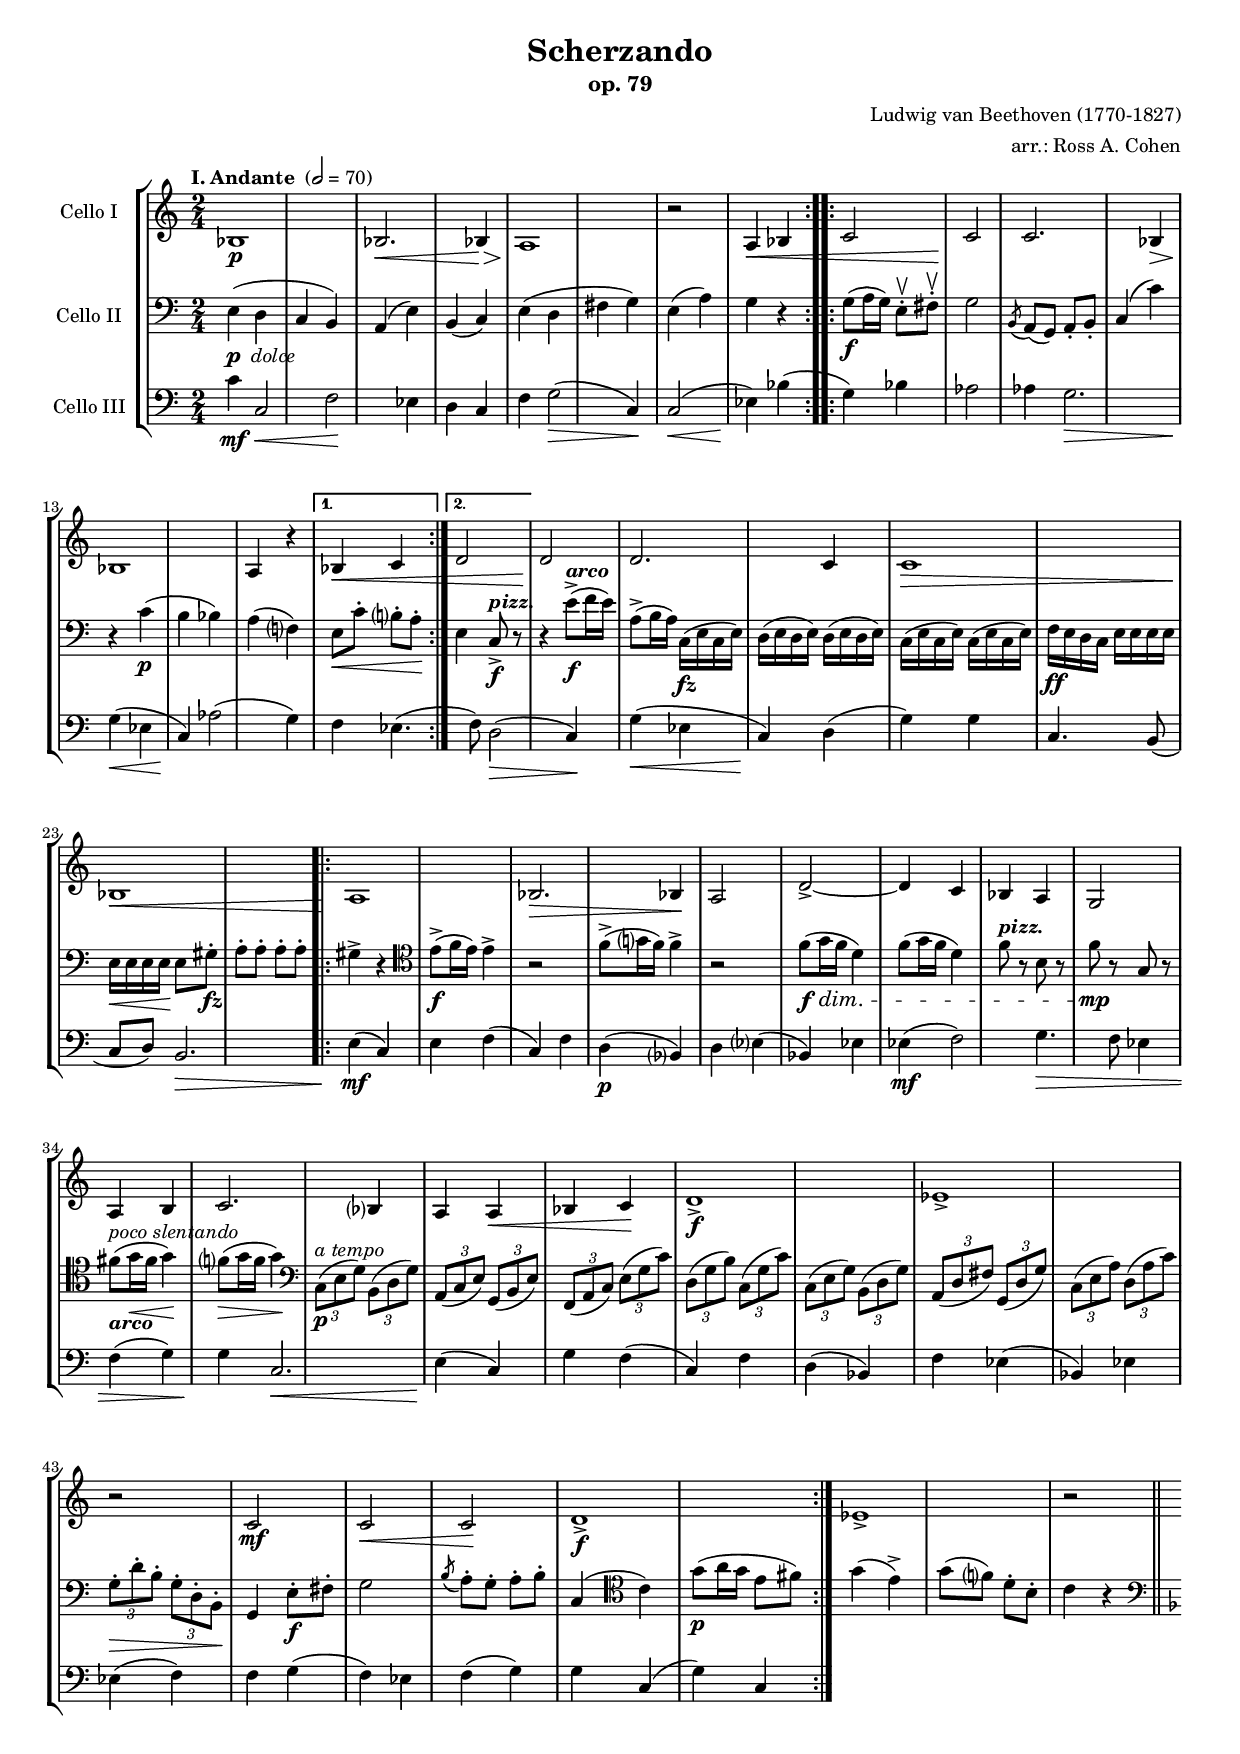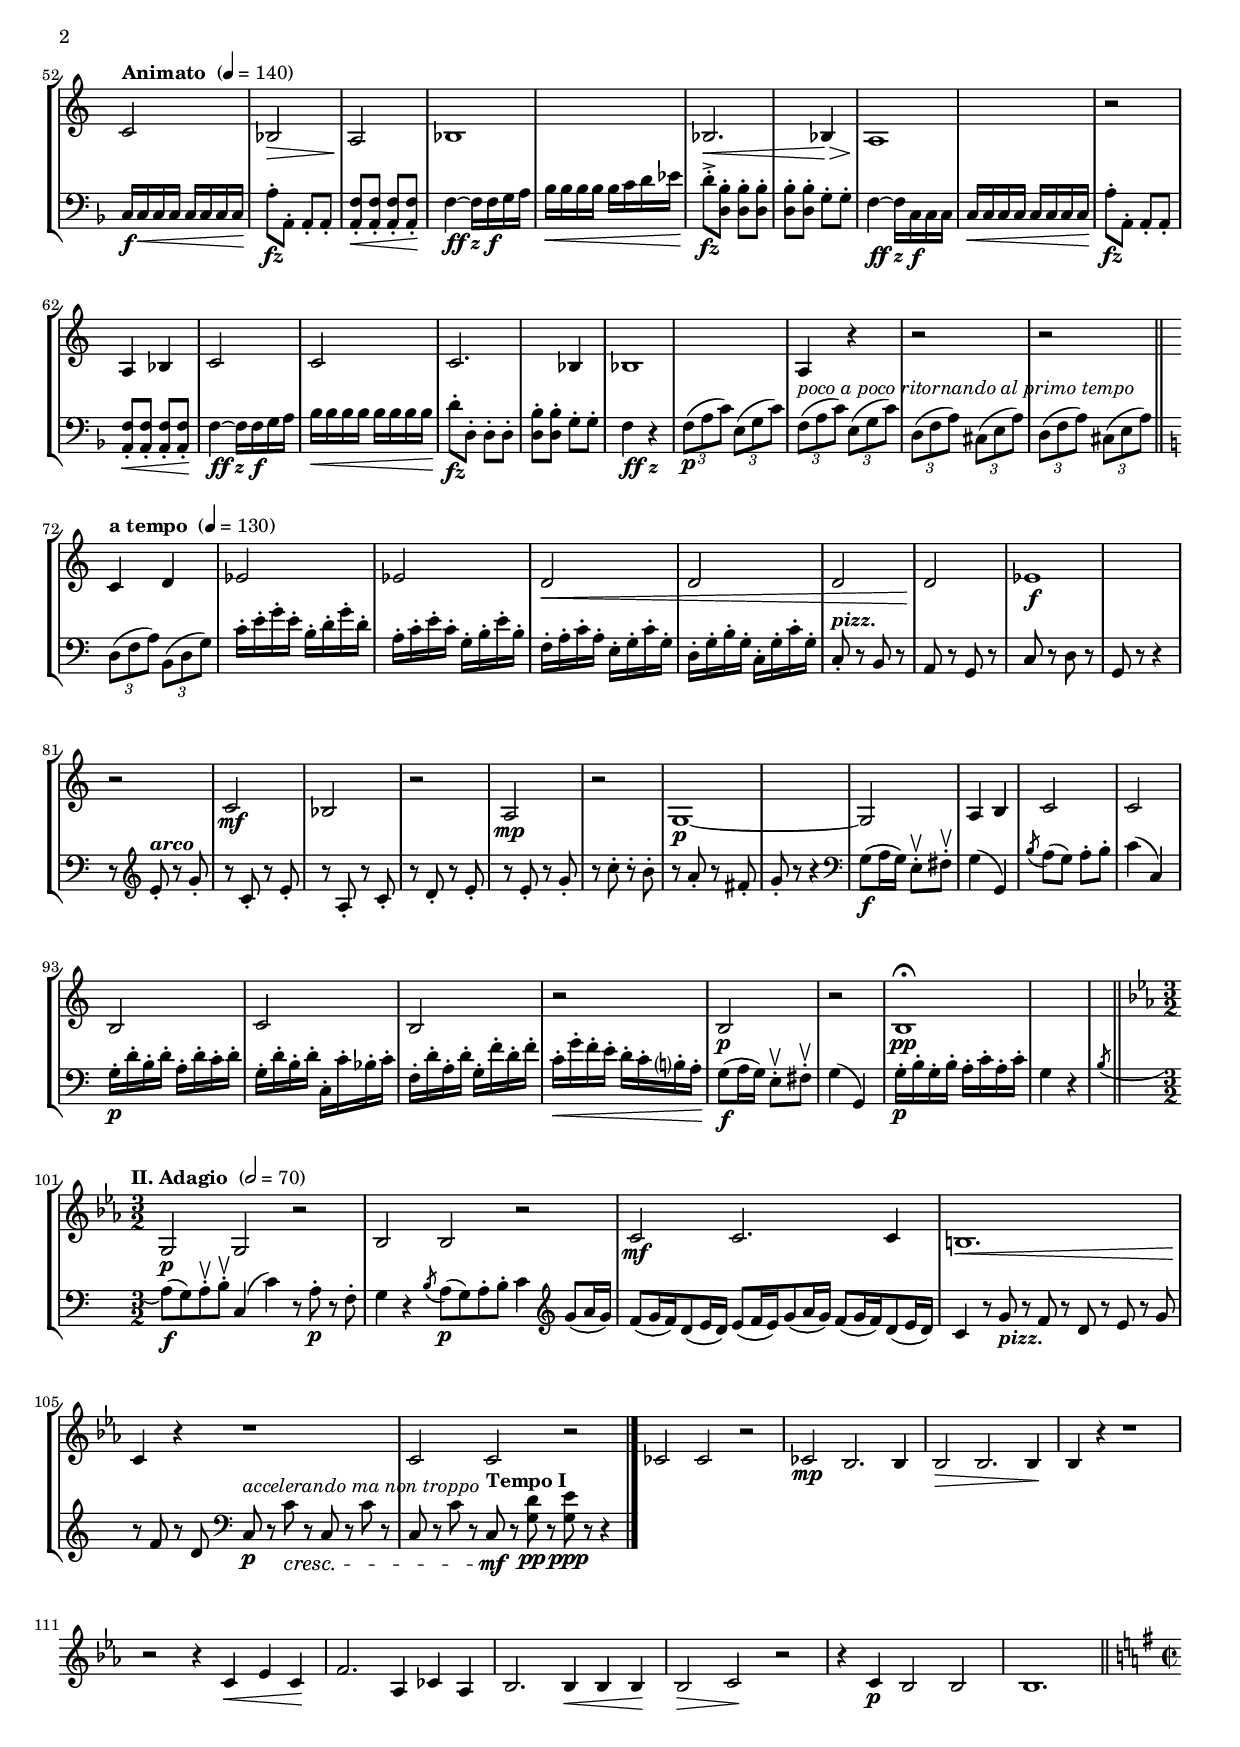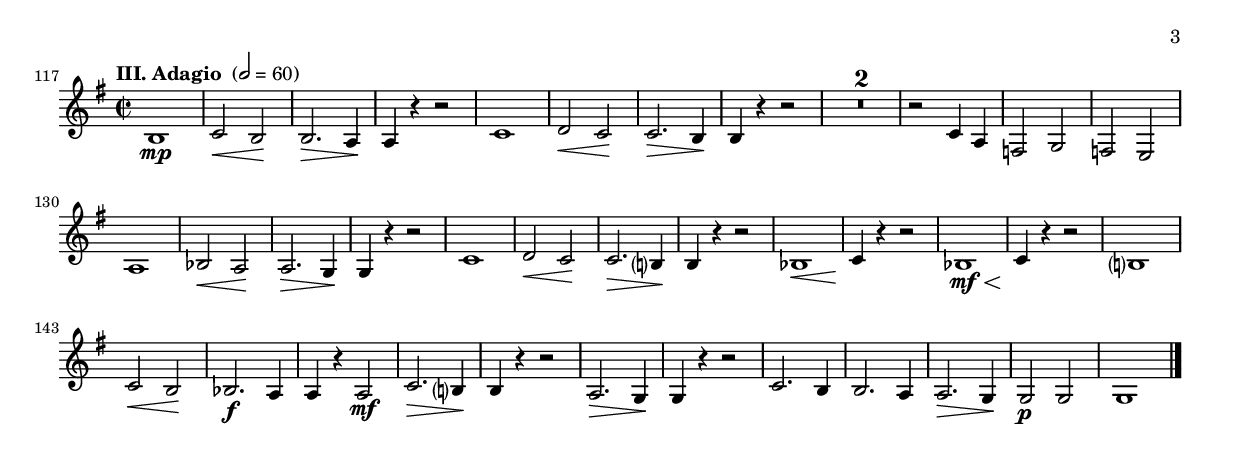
\version "2.14.2"
\include "deutsch.ly"

#(set-global-staff-size 16.75)

\header {
  title = "Scherzando"
  subtitle = "op. 79"
  composer = "Ludwig van Beethoven (1770-1827)"
  arranger = "arr.: Ross A. Cohen"
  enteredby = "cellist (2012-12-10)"
}

voiceconsts = {
 \clef "bass"
% \numericTimeSignature
 \compressFullBarRests
 \set tupletSpannerDuration = #(ly:make-moment 1 4)
}

%minstr = "harpsichord"
mihi = "clarinet"
%minstr = "accordion"
milo = "bassoon"

introa = { \tempo "Vivace " 4=130 \key g \major \time 2/4 }
introb = { \bar "||" \break \tempo "Animato " 4=140 \key c \major }
introc = { \bar "||" \break \tempo "a tempo " 4=130 \key g \major }

amnt = \markup \italic "accelerando ma non troppo"
arco = \markup \bold \italic "arco"
atem = \markup \italic "a tempo"
ffz  = \markup { \dynamic ff \italic \bold "z" }
pdol = \markup { \dynamic p \italic " dolce" }
pizz = \markup \bold \italic "pizz."
posl = \markup \italic "poco slentando"
prpt = \markup \italic "poco a poco ritornando al primo tempo"
semp = \markup \italic "semplice"
tepr = \markup \bold "Tempo I"

\include "v1.ily"
vb = \relative c' {
  \voiceconsts

  \introa
  \repeat volta 2 {
    h4(_\pdol a
    g fis)
    e( h')
    fis( g)
    h( a
    cis d)
    h( e)
    d r
  }

  \repeat volta 2 {
    d8(\f e16 d) h8-.\upbow cis-.\upbow
    d2
    \acciaccatura fis,8 e( d) e-. fis-.
    g4( g')
    r g(\p
    fis f)
    e( c?)
  }
  \alternative {
    { h8\< g'-. fis?-. e-.\! }
    { h4 g8->\f^\pizz r }
  }

  r4 h'8(->\f^\arco c16 h)
  e,8->( fis16 e) g,(\fz h g h)
  a( h a h) a( h a h)
  g( h g h) g( h g h)
  c\ff h a g h h h h
  h\< h h h\! h8 dis-.\fz
  e-. e-. e-. e-.

  dis4-> r \clef "tenor"
  h'8(->\f c16 h) h4->
  r2
  c8(-> d?16 c) c4->
  r2
  c8(\f d16\dim c a4)
  c8( d16 c a4)
  c8^\pizz r fis, r

  c'\mp r d, r
  cis'(_\arco^\posl d16\< cis d4)\!
  c?8(\> d16 c d4)\! \clef "bass"
  \times 2/3 { g,,8(\p^\atem h d) fis,( a d) }
  \times 2/3 { e,( g h) d,( fis h) }
  \times 2/3 { c,( e g) h( d g) }

  \times 2/3 { a,( d fis) g,( d' g) }
  \times 2/3 { g,( h d) fis,( a d) }
  \times 2/3 { e,( a cis) d,( a' d) }
  \times 2/3 { g,( h e) a,( e' g) }
  \times 2/3 { d-.\> a'-. fis-. d-. a-. fis-.\! }
  d4 h'8-.\f cis-.
  d2

  \acciaccatura fis8 e-. d-. e-. fis-.
  g,4( \clef "tenor" g')
  d'8(\p e16 d h8 cis)
  d4( h)->
  d8( c?) a-. fis-.
  g4 r \clef "bass"

  \introb
  g,16\f g\< g g g g g g\!
  e'8-.\fz e,-. e-. e-.

  <e c'>-.\< <e c'>-. <e c'>-. <e c'>-.\!
  c'4~_\ffz c16 c\f d e
  f\< f f f f g a b\!
  a8-.->\fz <a, f'>-. <a f'>-. <a f'>-.
  <a f'>-. <a f'>-. d-. d-.
  c4~_\ffz c16 g\f g g
  g\< g g g g g g g\!

  e'8-.\fz e,-. e-. e-.
  <e c'>-.\< <e c'>-. <e c'>-. <e c'>-.\!
  c'4~_\ffz c16 c\f d e
  f\< f f f f f f f\!
  a8-.\fz a,-. a-. a-.
  <a f'>-. <a f'>-. d-. d-.
  c4_\ffz r
  \times 2/3 { c8(\p e g) h,( d g) }

  \times 2/3 { c,(^\prpt e g) h,( d g) }
  \times 2/3 { a,( c e) gis,( h e) }
  \times 2/3 { a,( c e) gis,( h e) }

  \introc
  \times 2/3 { a,( c e) fis,( a d) }
  g16-. h-. d-. h-. fis-. a-. d-. a-.
  e-. g-. h-. g-. d-. fis-. h-. fis-.

  c-. e-. g-. e-. h-. d-. g-. d-.
  a-. d-. fis-. d-. g,-. d'-. g-. d-.
  g,8-.^\pizz r fis r
  e r d r
  g r a r
  d, r r4
  r8 \clef "treble" h''-.^\arco r d-.

  r g,-. r h-.
  r e,-. r g-.
  r a-. r h-.
  r h-. r d-.
  r g-. r-. fis-.
  r e-. r cis-.
  d-. r r4 \clef "bass"
  d,8(\f e16 d) h8-.\upbow cis-.\upbow

  d4( d,)
  \acciaccatura fis'8 e( d) e-. fis-.
  g4( g,)
  d'16-.\p a'-. fis-. a-. e-. a-. g-. a-.
  d,-. a'-. fis-. a-. g,-. g'-. f-. g-.
  c,-. a'-. e-. a-. d,-. c'-. a-. c-.
  g-.\< d'-. c-. h-. a-. g-. fis?-. e-.\!

  d8(\f e16 d) h8-.\upbow cis-.\upbow
  d4( d,)
  d'16-.\p fis-. d-. fis-. e-. g-. e-. g-.
  d4 r
  \acciaccatura fis8 e(\f d) e8-.\upbow fis-.\upbow
  g,4( g')
  r8 e-.\p r c-.
  d4 r

  \acciaccatura fis8 e(\p d) e-. fis-.
  g4 \clef "treble" d'8( e16 d)
  c8( d16 c) a8( h16 a)
  h8( c16 h) d8( e16 d)
  c8( d16 c) a8( h16 a)
  g4 r8 d'_\pizz
  r c r a

  r h r d
  r c r a \clef "bass"
  g,\p^\amnt r g'\cresc r
  g, r g' r
  g, r g' r
  g,\mf^\tepr r <d' a'>\pp r
  <d h'>\ppp r r4 \bar "|."
}

\include "v3.ily"

music = \new StaffGroup <<
      \new Staff {
	\set Staff.midiInstrument = \mihi
	\set Staff.instrumentName = #"Cello I"
	\transpose g c { \va }
      }

      \new Staff {
	\set Staff.midiInstrument = \milo
	\set Staff.instrumentName = #"Cello II"
	\transpose g c { \vb }
      }

      \new Staff {
	\set Staff.midiInstrument = \milo
	\set Staff.instrumentName = #"Cello III"
	\transpose g c { \vc }
      }
>>

\book {
  \score {
    \music
    \layout {}
  }

  \score {
    \unfoldRepeats \music

    \midi {
      \context {
        \Score
      }
    }
  }
}
